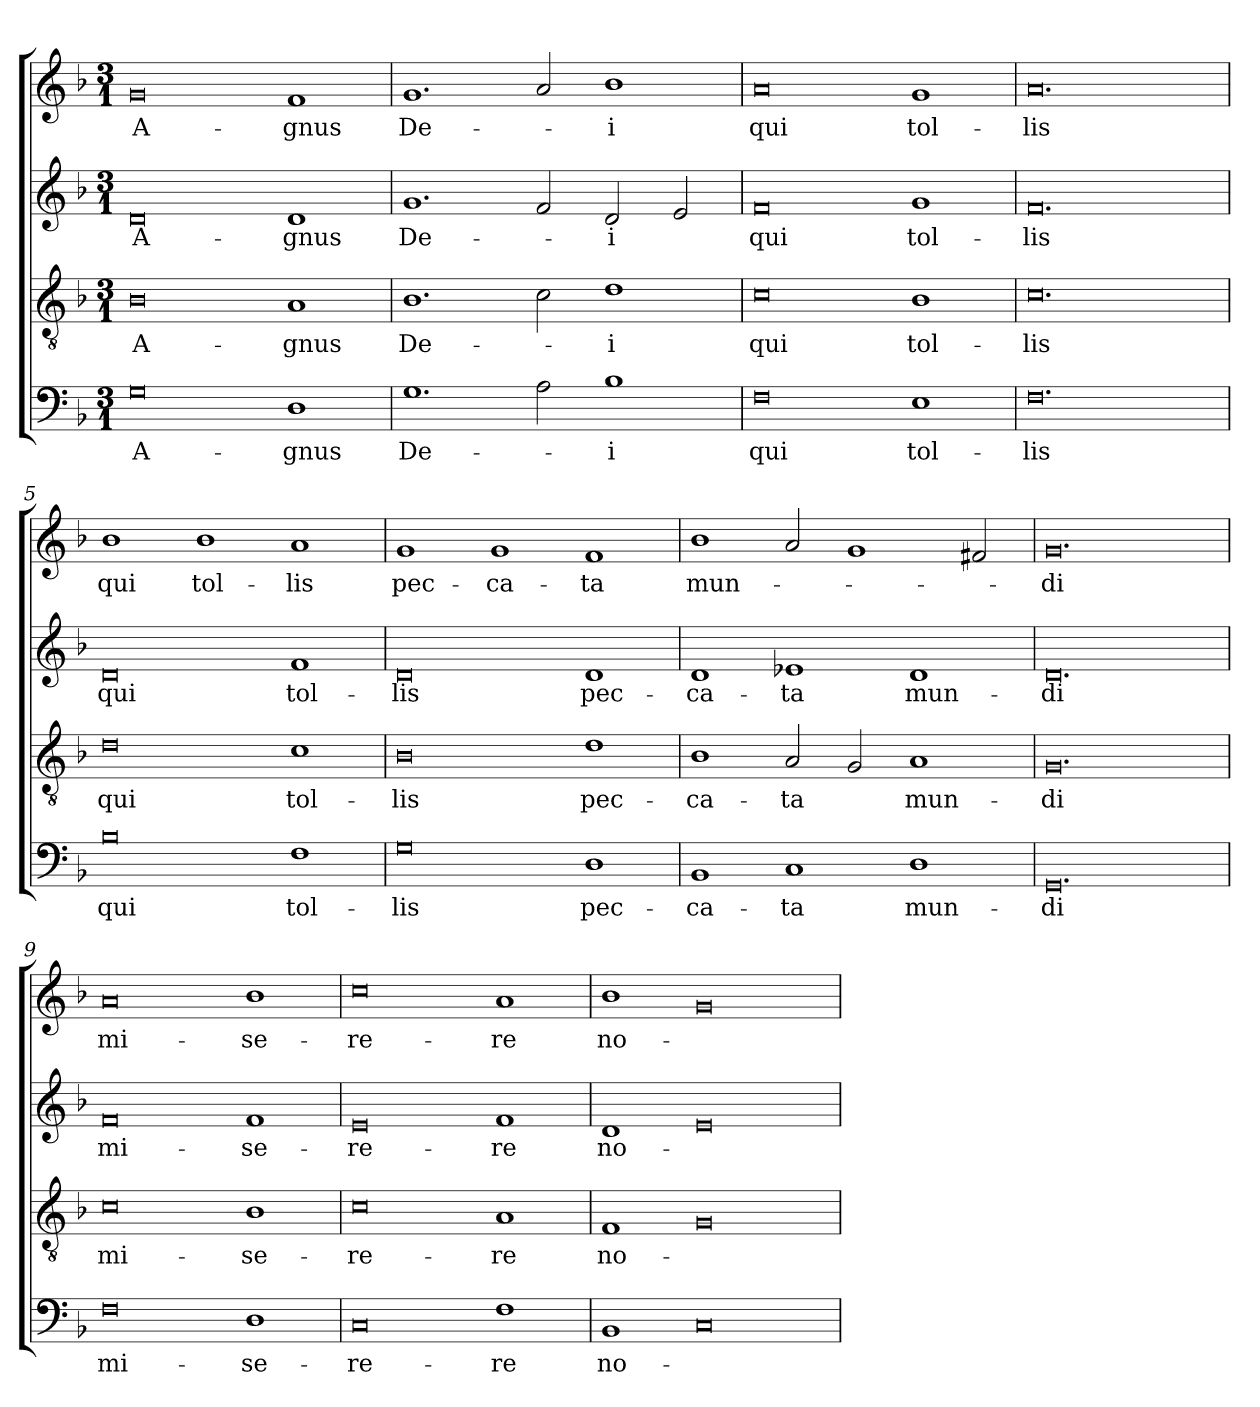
**kern	**text	**kern	**text	**kern	**text	**kern	**text
*part4	*part4	*part3	*part3	*part2	*part2	*part1	*part1
*staff4	*staff4	*staff3	*staff3	*staff2	*staff2	*staff1	*staff1
*clefF4	*	*clefGv2	*	*clefG2	*	*clefG2	*
*k[b-]	*	*k[b-]	*	*k[b-]	*	*k[b-]	*
*M3/1	*	*M3/1	*	*M3/1	*	*M3/1	*
=1	=1	=1	=1	=1	=1	=1	=1
0G	A-	0B-	A-	0d	A-	0g	A-
1D	-gnus	1A	-gnus	1d	-gnus	1f	-gnus
=2	=2	=2	=2	=2	=2	=2	=2
1.G	De-	1.B-	De-	1.g	De-	1.g	De-
2A\	.	2c\	.	2f/	.	2a/	.
1B-	-i	1d	-i	2d/	-i	1b-	-i
.	.	.	.	2e/	.	.	.
=3	=3	=3	=3	=3	=3	=3	=3
0F	qui	0c	qui	0f	qui	0a	qui
1E	tol-	1B-	tol-	1g	tol-	1g	tol-
=4	=4	=4	=4	=4	=4	=4	=4
0.F	-lis	0.c	-lis	0.f	-lis	0.a	-lis
=5	=5	=5	=5	=5	=5	=5	=5
0B-	qui	0d	qui	0d	qui	1b-	qui
.	.	.	.	.	.	1b-	tol-
1F	tol-	1c	tol-	1f	tol-	1a	-lis
=6	=6	=6	=6	=6	=6	=6	=6
0G	-lis	0B-	-lis	0d	-lis	1g	pec-
.	.	.	.	.	.	1g	-ca-
1D	pec-	1d	pec-	1d	pec-	1f	-ta
=7	=7	=7	=7	=7	=7	=7	=7
1BB-	-ca-	1B-	-ca-	1d	-ca-	1b-	mun-
1C	-ta	2A/	-ta	1e-X	-ta	2a/	.
.	.	2G/	.	.	.	1g	.
1D	mun-	1A	mun-	1d	mun-	.	.
.	.	.	.	.	.	2f#X/	.
=8	=8	=8	=8	=8	=8	=8	=8
0.GG	-di	0.G	-di	0.d	-di	0.g	-di
=9	=9	=9	=9	=9	=9	=9	=9
0F	mi-	0c	mi-	0f	mi-	0a	mi-
1D	-se-	1B-	-se-	1f	-se-	1b-	-se-
=10	=10	=10	=10	=10	=10	=10	=10
0C	-re-	0c	-re-	0e	-re-	0cc	-re-
1F	-re	1A	-re	1f	-re	1a	-re
=11	=11	=11	=11	=11	=11	=11	=11
1BB-	no-	1F	no-	1d	no-	1b-	no-
0C	.	0G	.	0e	.	0g	.
=	=	=	=	=	=	=	=
*-	*-	*-	*-	*-	*-	*-	*-
